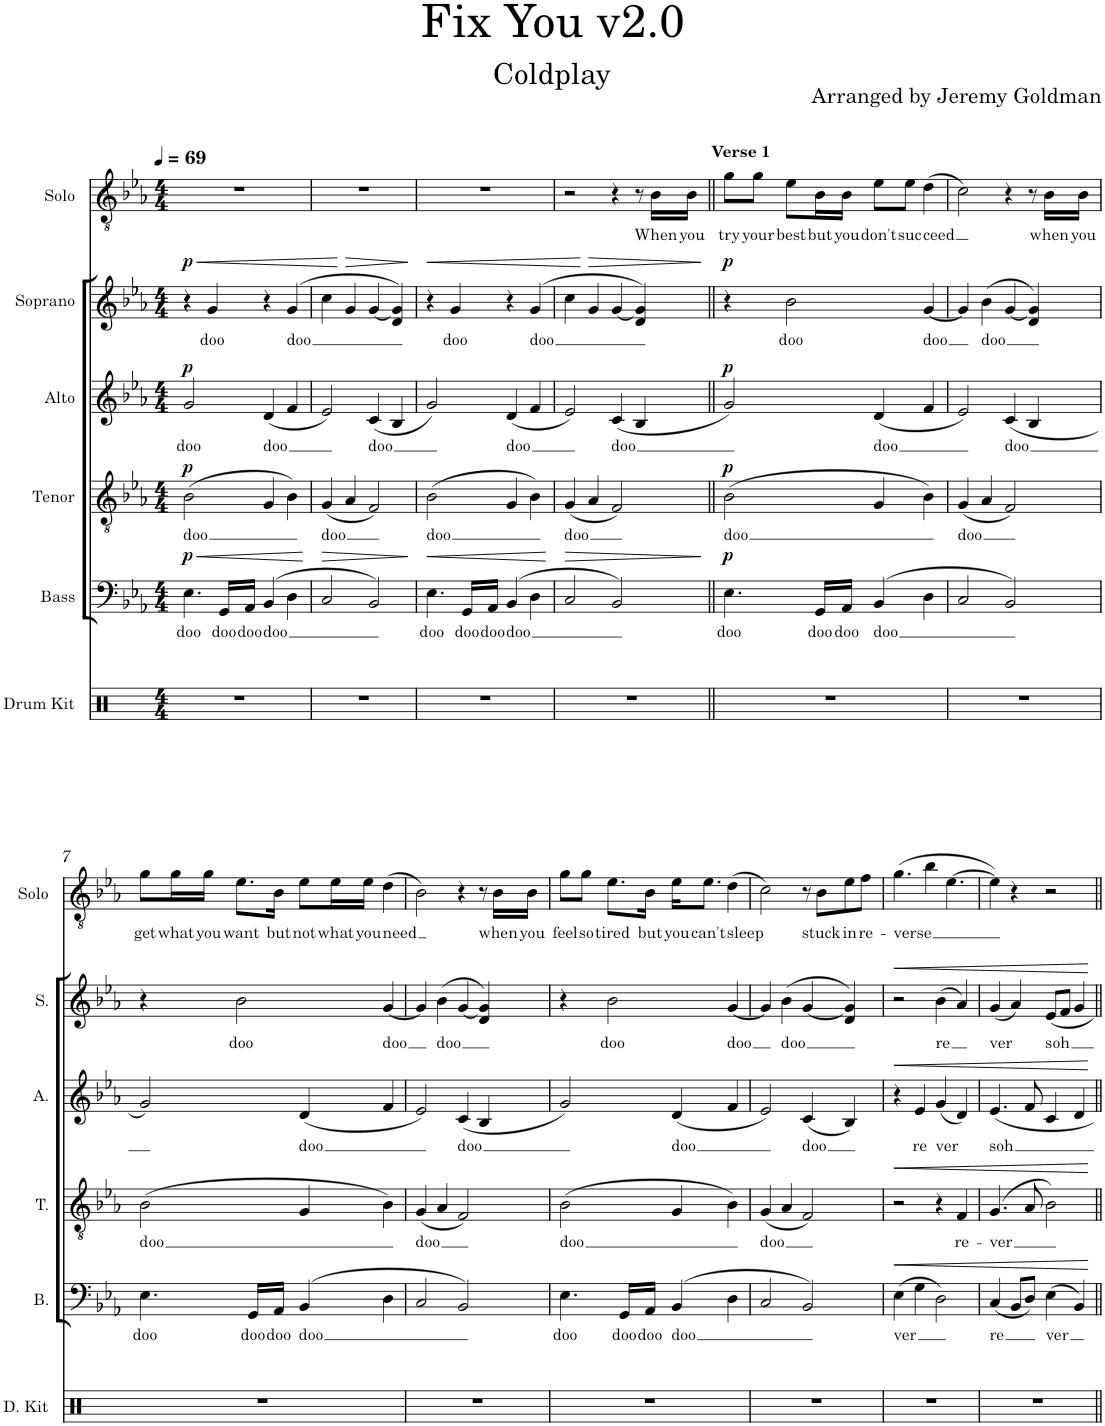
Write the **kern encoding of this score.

**kern	**kern	**text	**dynam	**kern	**text	**dynam	**kern	**text	**dynam	**kern	**text	**dynam	**kern	**text
*part6	*part5	*part5	*part5	*part4	*part4	*part4	*part3	*part3	*part3	*part2	*part2	*part2	*part1	*part1
*staff6	*staff5	*staff5	*staff5	*staff4	*staff4	*staff4	*staff3	*staff3	*staff3	*staff2	*staff2	*staff2	*staff1	*staff1
*I"Drum Kit	*I"Bass	*	*	*I"Tenor	*	*	*I"Alto	*	*	*I"Soprano	*	*	*I"Solo	*
*I'D. Kit	*I'B.	*	*	*I'T.	*	*	*I'A.	*	*	*I'S.	*	*	*I'Solo	*
*clefX	*clefF4	*	*	*clefGv2	*	*	*clefG2	*	*	*clefG2	*	*	*clefGv2	*
*k[]	*k[b-e-a-]	*	*	*k[b-e-a-]	*	*	*k[b-e-a-]	*	*	*k[b-e-a-]	*	*	*k[b-e-a-]	*
*M4/4	*M4/4	*	*	*M4/4	*	*	*M4/4	*	*	*M4/4	*	*	*M4/4	*
*MM69	*MM69	*	*	*MM69	*	*	*MM69	*	*	*MM69	*	*	*MM69	*
=1	=1	=1	=1	=1	=1	=1	=1	=1	=1	=1	=1	=1	=1	=1
!	!	!LO:LY:b	!LO:HP:b	!	!LO:LY:b	!	!	!LO:LY:b	!	!	!	!LO:HP:b	!	!
!	!	!	!LO:DY:n=1:a	!	!	!LO:DY:a	!	!	!LO:DY:a	!	!	!LO:DY:n=1:a	!	!
1r	4.E-\	doo	< p	(2B-\	doo	p	2g/	doo	p	4r	.	< p	1r	.
!	!	!	!	!	!	!	!	!	!	!	!LO:LY:b	!	!	!
.	.	.	.	.	.	.	.	.	.	4g/	doo	.	.	.
!	!	!LO:LY:b	!	!	!	!	!	!	!	!	!	!	!	!
.	16GG/LL	doo	.	.	.	.	.	.	.	.	.	.	.	.
!	!	!LO:LY:b	!	!	!	!	!	!	!	!	!	!	!	!
.	16AA-/JJ	doo	.	.	.	.	.	.	.	.	.	.	.	.
!	!	!LO:LY:b	!	!	!	!	!	!LO:LY:b	!	!	!	!	!	!
.	(4BB-/	doo	.	4G/	.	.	(4d/	doo	.	4r	.	.	.	.
!	!	!	!	!	!	!	!	!	!	!	!LO:LY:b	!	!	!
.	4D\	.	.	4B-\)	.	.	4f/	.	.	(4g/	doo	.	.	.
.	.	.	[	.	.	.	.	.	.	.	.	.	.	.
=2	=2	=2	=2	=2	=2	=2	=2	=2	=2	=2	=2	=2	=2	=2
!	!	!	!LO:HP:b	!	!LO:LY:b	!	!	!	!	!	!	!	!	!
1r	2C/	.	>	(4G/	doo	.	2e-/)	.	.	4cc\	.	.	1r	.
!	!	!	!	!	!	!	!	!	!	!	!	!LO:HP:n=1:b	!	!
.	.	.	.	4A-/	.	.	.	.	.	4g/	.	[ >	.	.
!	!	!	!	!	!	!	!	!LO:LY:b	!	!	!	!	!	!
.	2BB-/)	.	.	2F/)	.	.	(4c/	doo	.	[4g/	.	.	.	.
.	.	.	.	.	.	.	4B-/	.	.	4d/ 4g/])	.	.	.	.
.	.	.	]	.	.	.	.	.	.	.	.	]	.	.
=3	=3	=3	=3	=3	=3	=3	=3	=3	=3	=3	=3	=3	=3	=3
!	!	!LO:LY:b	!LO:HP:b	!	!LO:LY:b	!	!	!	!	!	!	!LO:HP:b	!	!
1r	4.E-\	doo	<	(2B-\	doo	.	2g/)	.	.	4r	.	<	1r	.
!	!	!	!	!	!	!	!	!	!	!	!LO:LY:b	!	!	!
.	.	.	.	.	.	.	.	.	.	4g/	doo	.	.	.
!	!	!LO:LY:b	!	!	!	!	!	!	!	!	!	!	!	!
.	16GG/LL	doo	.	.	.	.	.	.	.	.	.	.	.	.
!	!	!LO:LY:b	!	!	!	!	!	!	!	!	!	!	!	!
.	16AA-/JJ	doo	.	.	.	.	.	.	.	.	.	.	.	.
!	!	!LO:LY:b	!	!	!	!	!	!LO:LY:b	!	!	!	!	!	!
.	(4BB-/	doo	.	4G/	.	.	(4d/	doo	.	4r	.	.	.	.
!	!	!	!	!	!	!	!	!	!	!	!LO:LY:b	!	!	!
.	4D\	.	.	4B-\)	.	.	4f/	.	.	(4g/	doo	.	.	.
.	.	.	[	.	.	.	.	.	.	.	.	.	.	.
=4	=4	=4	=4	=4	=4	=4	=4	=4	=4	=4	=4	=4	=4	=4
!	!	!	!LO:HP:b	!	!LO:LY:b	!	!	!	!	!	!	!	!	!
1r	2C/	.	>	(4G/	doo	.	2e-/)	.	.	4cc\	.	.	2r	.
!	!	!	!	!	!	!	!	!	!	!	!	!LO:HP:n=1:b	!	!
.	.	.	.	4A-/	.	.	.	.	.	4g/	.	[ >	.	.
!	!	!	!	!	!	!	!	!LO:LY:b	!	!	!	!	!	!
.	2BB-/)	.	.	2F/)	.	.	(4c/	doo	.	[4g/	.	.	4r	.
.	.	.	.	.	.	.	4B-/	.	.	4d/ 4g/])	.	.	8r	.
!	!	!	!	!	!	!	!	!	!	!	!	!	!	!LO:LY:b
.	.	.	.	.	.	.	.	.	.	.	.	.	16B-\LL	When
!	!	!	!	!	!	!	!	!	!	!	!	!	!	!LO:LY:b
.	.	.	.	.	.	.	.	.	.	.	.	.	16B-\JJ	you
.	.	.	]	.	.	.	.	.	.	.	.	]	.	.
=5||	=5||	=5||	=5||	=5||	=5||	=5||	=5||	=5||	=5||	=5||	=5||	=5||	=5||	=5||
!	!	!	!	!	!	!	!	!	!	!	!	!	!LO:TX:a:B:t=Verse 1	!
!	!	!LO:LY:b	!LO:DY:a	!	!LO:LY:b	!LO:DY:a	!	!	!LO:DY:a	!	!	!LO:DY:a	!	!LO:LY:b
1r	4.E-\	doo	p	(2B-\	doo	p	2g/)	.	p	4r	.	p	8g\L	try
!	!	!	!	!	!	!	!	!	!	!	!	!	!	!LO:LY:b
.	.	.	.	.	.	.	.	.	.	.	.	.	8g\J	your
!	!	!	!	!	!	!	!	!	!	!	!LO:LY:b	!	!	!LO:LY:b
.	.	.	.	.	.	.	.	.	.	2b-\	doo	.	8e-\L	best
!	!	!LO:LY:b	!	!	!	!	!	!	!	!	!	!	!	!LO:LY:b
.	16GG/LL	doo	.	.	.	.	.	.	.	.	.	.	16B-\L	but
!	!	!LO:LY:b	!	!	!	!	!	!	!	!	!	!	!	!LO:LY:b
.	16AA-/JJ	doo	.	.	.	.	.	.	.	.	.	.	16B-\JJ	you
!	!	!LO:LY:b	!	!	!	!	!	!LO:LY:b	!	!	!	!	!	!LO:LY:b
.	(4BB-/	doo	.	4G/	.	.	(4d/	doo	.	.	.	.	8e-\L	don't
!	!	!	!	!	!	!	!	!	!	!	!	!	!	!LO:LY:b
.	.	.	.	.	.	.	.	.	.	.	.	.	8e-\J	suc
!	!	!	!	!	!	!	!	!	!	!	!LO:LY:b	!	!	!LO:LY:b
.	4D\	.	.	4B-\)	.	.	4f/	.	.	[4g/	doo	.	(4d\	ceed
=6	=6	=6	=6	=6	=6	=6	=6	=6	=6	=6	=6	=6	=6	=6
!	!	!	!	!	!LO:LY:b	!	!	!	!	!	!	!	!	!
1r	2C/	.	.	(4G/	doo	.	2e-/)	.	.	4g/]	.	.	2c\)	.
!	!	!	!	!	!	!	!	!	!	!	!LO:LY:b	!	!	!
.	.	.	.	4A-/	.	.	.	.	.	(4b-\	doo	.	.	.
!	!	!	!	!	!	!	!	!LO:LY:b	!	!	!	!	!	!
.	2BB-/)	.	.	2F/)	.	.	(4c/	doo	.	[4g/	.	.	4r	.
.	.	.	.	.	.	.	4B-/	.	.	4d/ 4g/])	.	.	8r	.
!	!	!	!	!	!	!	!	!	!	!	!	!	!	!LO:LY:b
.	.	.	.	.	.	.	.	.	.	.	.	.	16B-\LL	when
!	!	!	!	!	!	!	!	!	!	!	!	!	!	!LO:LY:b
.	.	.	.	.	.	.	.	.	.	.	.	.	16B-\JJ	you
!!LO:LB:g=z
=7	=7	=7	=7	=7	=7	=7	=7	=7	=7	=7	=7	=7	=7	=7
!	!	!LO:LY:b	!	!	!LO:LY:b	!	!	!	!	!	!	!	!	!LO:LY:b
1r	4.E-\	doo	.	(2B-\	doo	.	2g/)	.	.	4r	.	.	8g\L	get
!	!	!	!	!	!	!	!	!	!	!	!	!	!	!LO:LY:b
.	.	.	.	.	.	.	.	.	.	.	.	.	16g\L	what
!	!	!	!	!	!	!	!	!	!	!	!	!	!	!LO:LY:b
.	.	.	.	.	.	.	.	.	.	.	.	.	16g\JJ	you
!	!	!	!	!	!	!	!	!	!	!	!LO:LY:b	!	!	!LO:LY:b
.	.	.	.	.	.	.	.	.	.	2b-\	doo	.	8.e-\L	want
!	!	!LO:LY:b	!	!	!	!	!	!	!	!	!	!	!	!
.	16GG/LL	doo	.	.	.	.	.	.	.	.	.	.	.	.
!	!	!LO:LY:b	!	!	!	!	!	!	!	!	!	!	!	!LO:LY:b
.	16AA-/JJ	doo	.	.	.	.	.	.	.	.	.	.	16B-\Jk	but
!	!	!LO:LY:b	!	!	!	!	!	!LO:LY:b	!	!	!	!	!	!LO:LY:b
.	(4BB-/	doo	.	4G/	.	.	(4d/	doo	.	.	.	.	8e-\L	not
!	!	!	!	!	!	!	!	!	!	!	!	!	!	!LO:LY:b
.	.	.	.	.	.	.	.	.	.	.	.	.	16e-\L	what
!	!	!	!	!	!	!	!	!	!	!	!	!	!	!LO:LY:b
.	.	.	.	.	.	.	.	.	.	.	.	.	16e-\JJ	you
!	!	!	!	!	!	!	!	!	!	!	!LO:LY:b	!	!	!LO:LY:b
.	4D\	.	.	4B-\)	.	.	4f/	.	.	[4g/	doo	.	(4d\	need
=8	=8	=8	=8	=8	=8	=8	=8	=8	=8	=8	=8	=8	=8	=8
!	!	!	!	!	!LO:LY:b	!	!	!	!	!	!	!	!	!
1r	2C/	.	.	(4G/	doo	.	2e-/)	.	.	4g/]	.	.	2B-\)	.
!	!	!	!	!	!	!	!	!	!	!	!LO:LY:b	!	!	!
.	.	.	.	4A-/	.	.	.	.	.	(4b-\	doo	.	.	.
!	!	!	!	!	!	!	!	!LO:LY:b	!	!	!	!	!	!
.	2BB-/)	.	.	2F/)	.	.	(4c/	doo	.	[4g/	.	.	4r	.
.	.	.	.	.	.	.	4B-/	.	.	4d/ 4g/])	.	.	8r	.
!	!	!	!	!	!	!	!	!	!	!	!	!	!	!LO:LY:b
.	.	.	.	.	.	.	.	.	.	.	.	.	16B-\LL	when
!	!	!	!	!	!	!	!	!	!	!	!	!	!	!LO:LY:b
.	.	.	.	.	.	.	.	.	.	.	.	.	16B-\JJ	you
=9	=9	=9	=9	=9	=9	=9	=9	=9	=9	=9	=9	=9	=9	=9
!	!	!LO:LY:b	!	!	!LO:LY:b	!	!	!	!	!	!	!	!	!LO:LY:b
1r	4.E-\	doo	.	(2B-\	doo	.	2g/)	.	.	4r	.	.	8g\L	feel
!	!	!	!	!	!	!	!	!	!	!	!	!	!	!LO:LY:b
.	.	.	.	.	.	.	.	.	.	.	.	.	8g\J	so
!	!	!	!	!	!	!	!	!	!	!	!LO:LY:b	!	!	!LO:LY:b
.	.	.	.	.	.	.	.	.	.	2b-\	doo	.	8.e-\L	tired
!	!	!LO:LY:b	!	!	!	!	!	!	!	!	!	!	!	!
.	16GG/LL	doo	.	.	.	.	.	.	.	.	.	.	.	.
!	!	!LO:LY:b	!	!	!	!	!	!	!	!	!	!	!	!LO:LY:b
.	16AA-/JJ	doo	.	.	.	.	.	.	.	.	.	.	16B-\Jk	but
!	!	!LO:LY:b	!	!	!	!	!	!LO:LY:b	!	!	!	!	!	!LO:LY:b
.	(4BB-/	doo	.	4G/	.	.	(4d/	doo	.	.	.	.	16e-\KL	you
!	!	!	!	!	!	!	!	!	!	!	!	!	!	!LO:LY:b
.	.	.	.	.	.	.	.	.	.	.	.	.	8.e-\J	can't
!	!	!	!	!	!	!	!	!	!	!	!LO:LY:b	!	!	!LO:LY:b
.	4D\	.	.	4B-\)	.	.	4f/	.	.	[4g/	doo	.	(4d\	sleep
=10	=10	=10	=10	=10	=10	=10	=10	=10	=10	=10	=10	=10	=10	=10
!	!	!	!	!	!LO:LY:b	!	!	!	!	!	!	!	!	!
1r	2C/	.	.	(4G/	doo	.	2e-/)	.	.	4g/]	.	.	2c\)	.
!	!	!	!	!	!	!	!	!	!	!	!LO:LY:b	!	!	!
.	.	.	.	4A-/	.	.	.	.	.	(4b-\	doo	.	.	.
!	!	!	!	!	!	!	!	!LO:LY:b	!	!	!	!	!	!
.	2BB-/)	.	.	2F/)	.	.	(4c/	doo	.	[4g/	.	.	8r	.
!	!	!	!	!	!	!	!	!	!	!	!	!	!	!LO:LY:b
.	.	.	.	.	.	.	.	.	.	.	.	.	8B-\L	stuck
!	!	!	!	!	!	!	!	!	!	!	!	!	!	!LO:LY:b
.	.	.	.	.	.	.	4B-/)	.	.	4d/ 4g/])	.	.	8e-\	in
!	!	!	!	!	!	!	!	!	!	!	!	!	!	!LO:LY:b
.	.	.	.	.	.	.	.	.	.	.	.	.	8f\J	re-
=11	=11	=11	=11	=11	=11	=11	=11	=11	=11	=11	=11	=11	=11	=11
!	!	!LO:LY:b	!LO:HP:b	!	!	!LO:HP:b	!	!	!LO:HP:b	!	!	!LO:HP:b	!	!LO:LY:b
1r	(4E-\	ver	<	2r	.	<	4r	.	<	2r	.	<	(4.g\	-verse
!	!	!	!	!	!	!	!	!LO:LY:b	!	!	!	!	!	!
.	4G\	.	.	.	.	.	4e-/	re	.	.	.	.	.	.
.	.	.	.	.	.	.	.	.	.	.	.	.	4b-\	.
!	!	!	!	!	!	!	!	!LO:LY:b	!	!	!LO:LY:b	!	!	!
.	2D\)	.	.	4r	.	.	(4g/	ver	.	(4b-\	re	.	.	.
.	.	.	.	.	.	.	.	.	.	.	.	.	[4.e-\	.
!	!	!	!	!	!LO:LY:b	!	!	!	!	!	!	!	!	!
.	.	.	.	4F/	re-	.	4d/)	.	.	4a-/)	.	.	.	.
=12	=12	=12	=12	=12	=12	=12	=12	=12	=12	=12	=12	=12	=12	=12
!	!	!LO:LY:b	!	!	!LO:LY:b	!	!	!LO:LY:b	!	!	!LO:LY:b	!	!	!
1r	(4C/	re	.	(4.G/	-ver	.	4.e-/	soh	.	(4g/	ver	.	4e-\])	.
.	8BB-/L	.	.	.	.	.	.	.	.	4a-/)	.	.	4r	.
.	8D/J)	.	.	8A-/	.	.	8f/	.	.	.	.	.	.	.
!	!	!LO:LY:b	!	!	!	!	!	!	!	!	!LO:LY:b	!	!	!
.	(4E-\	ver	.	2B-\)	.	.	4c/	.	.	8e-/L	soh	.	2r	.
.	.	.	.	.	.	.	.	.	.	8f/J	.	.	.	.
.	4BB-/)	.	.	.	.	.	4d/	.	.	4g/	.	.	.	.
.	.	.	[	.	.	[	.	.	[	.	.	[	.	.
=||	=||	=||	=||	=||	=||	=||	=||	=||	=||	=||	=||	=||	=||	=||
*-	*-	*-	*-	*-	*-	*-	*-	*-	*-	*-	*-	*-	*-	*-
